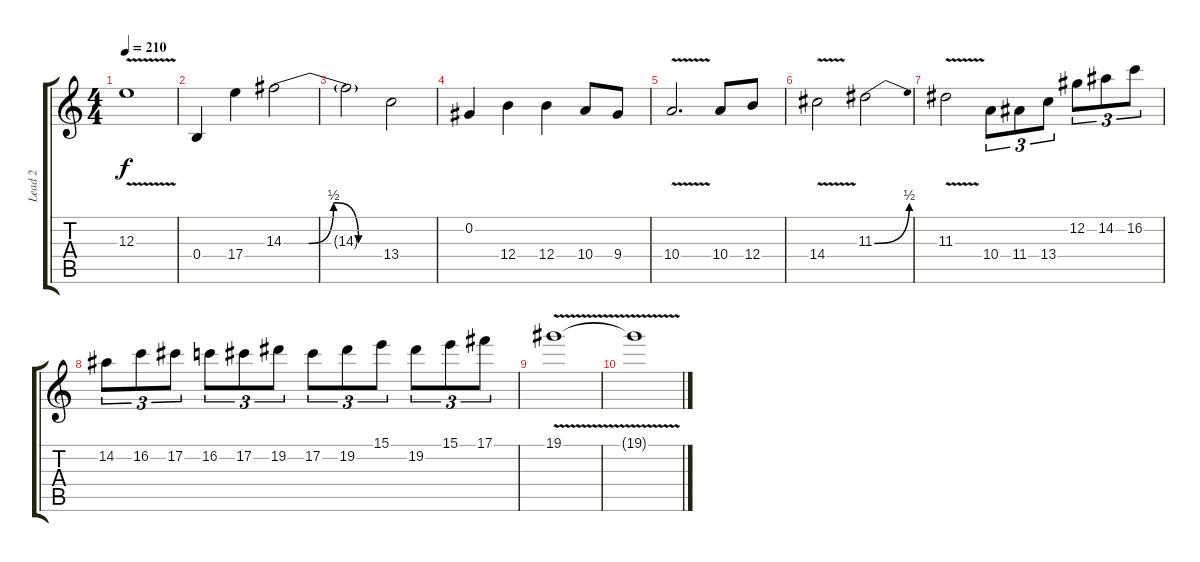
\track ("Lead 2 " "Lead 2 ") {instrument distortionguitar}
\staff {score tabs}
\tuning (Db4 Ab3 E3 B2 Gb2 Db2) {hide}
\ts (4 4)
\tempo 210
\clef g2
\ks c
12.3{v}.1{dy f} |
0.4.4 17.4.4 14.3{be (custom 0 0 15 0 30 2 45 0 60 0)}.2 |
14.3{t}.2 13.4.2 |
0.2.4 12.4.4 12.4.4 10.4.8 9.4.8 |
10.4{v}.2{d} 10.4.8 12.4.8 |
14.4{v}.2 11.3{be (bend 0 0 60 2)}.2 |
11.3{v}.2 10.4.8{tu (3 2)} 11.4.8{tu (3 2)} 13.4.8{tu (3 2)} 12.2.8{tu (3 2)} 14.2.8{tu (3 2)} 16.2.8{tu (3 2)} |
14.2.8{tu (3 2)} 16.2.8{tu (3 2)} 17.2.8{tu (3 2)} 16.2.8{tu (3 2)} 17.2.8{tu (3 2)} 19.2.8{tu (3 2)} 17.2.8{tu (3 2)} 19.2.8{tu (3 2)} 15.1.8{tu (3 2)} 19.2.8{tu (3 2)} 15.1.8{tu (3 2)} 17.1.8{tu (3 2)} |
19.1{v}.1 |
19.1{t}.1
